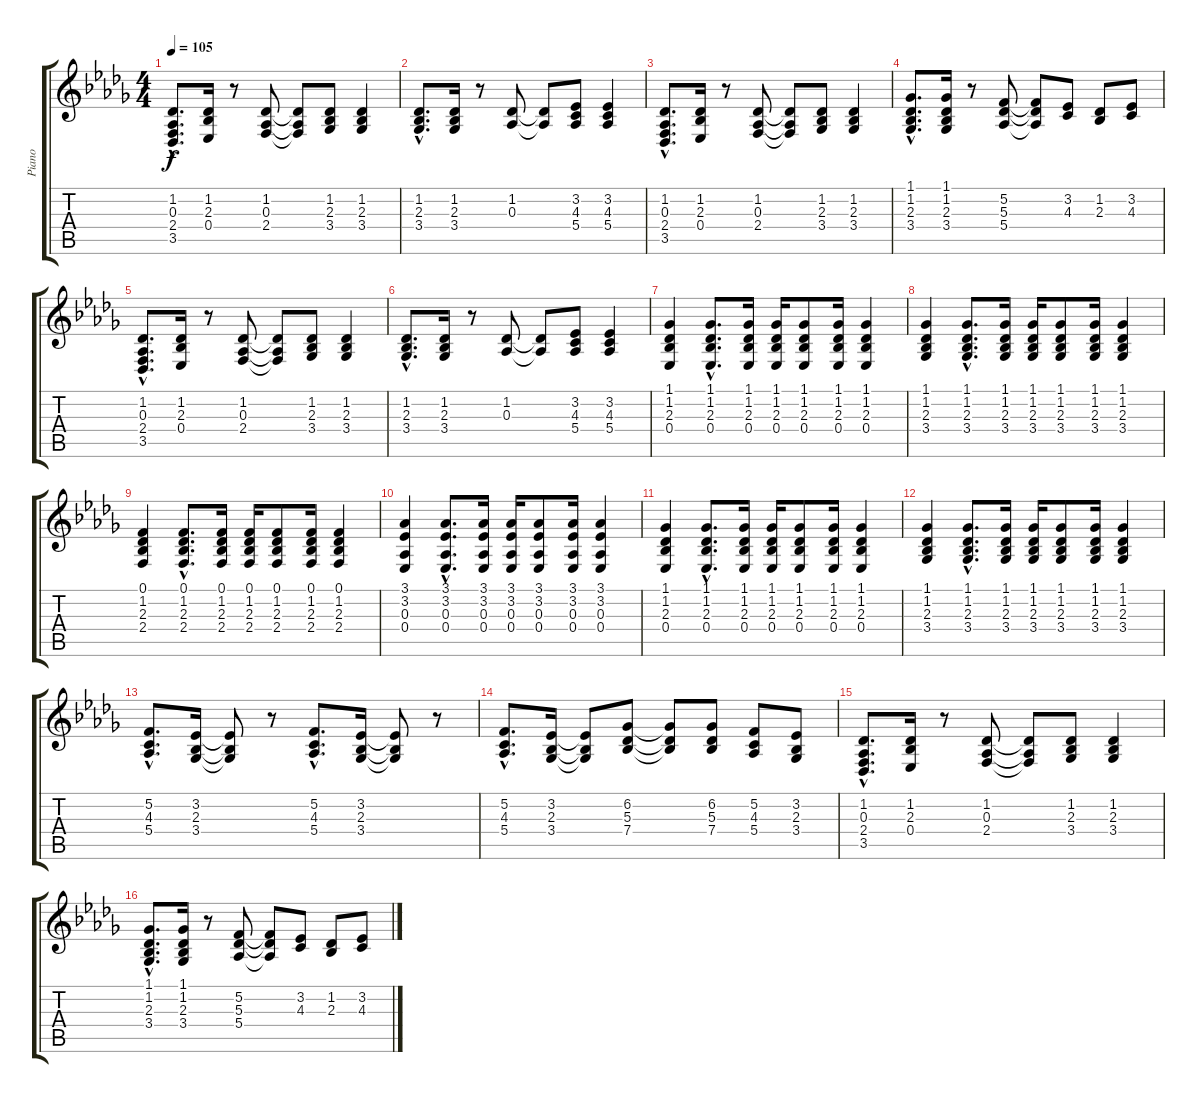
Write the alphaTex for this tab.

\track ("Piano" "Piano") {instrument brightacousticpiano}
\staff {score tabs}
\tuning (F4 C4 Ab3 Eb3 Bb2 F2) {hide}
\ts (4 4)
\tempo 105
\clef g2
\ks db
(1.2{hac} 0.3{hac} 2.4{hac} 3.5{hac}).8{d dy f} (1.2 2.3 0.4).16 r.8 (1.2 0.3 2.4).8 (1.2{t} 0.3{t} 2.4{t}).8 (1.2 2.3 3.4).8 (1.2 2.3 3.4).4 |
(1.2{hac} 2.3{hac} 3.4{hac}).8{d} (1.2 2.3 3.4).16 r.8 (1.2 0.3).8 (1.2{t} 0.3{t}).8 (3.2 4.3 5.4).8 (3.2 4.3 5.4).4 |
(1.2{hac} 0.3{hac} 2.4{hac} 3.5{hac}).8{d} (1.2 2.3 0.4).16 r.8 (1.2 0.3 2.4).8 (1.2{t} 0.3{t} 2.4{t}).8 (1.2 2.3 3.4).8 (1.2 2.3 3.4).4 |
(1.1{hac} 1.2{hac} 2.3{hac} 3.4{hac}).8{d} (1.1 1.2 2.3 3.4).16 r.8 (5.2 5.3 5.4).8 (5.2{t} 5.3{t} 5.4{t}).8 (3.2 4.3).8 (1.2 2.3).8 (3.2 4.3).8 |
(1.2{hac} 0.3{hac} 2.4{hac} 3.5{hac}).8{d} (1.2 2.3 0.4).16 r.8 (1.2 0.3 2.4).8 (1.2{t} 0.3{t} 2.4{t}).8 (1.2 2.3 3.4).8 (1.2 2.3 3.4).4 |
(1.2{hac} 2.3{hac} 3.4{hac}).8{d} (1.2 2.3 3.4).16 r.8 (1.2 0.3).8 (1.2{t} 0.3{t}).8 (3.2 4.3 5.4).8 (3.2 4.3 5.4).4 |
(1.1 1.2 2.3 0.4).4 (1.1{hac} 1.2{hac} 2.3{hac} 0.4{hac}).8{d} (1.1 1.2 2.3 0.4).16 (1.1 1.2 2.3 0.4).16 (1.1 1.2 2.3 0.4).8 (1.1 1.2 2.3 0.4).16 (1.1 1.2 2.3 0.4).4 |
(1.1 1.2 2.3 3.4).4 (1.1{hac} 1.2{hac} 2.3{hac} 3.4{hac}).8{d} (1.1 1.2 2.3 3.4).16 (1.1 1.2 2.3 3.4).16 (1.1 1.2 2.3 3.4).8 (1.1 1.2 2.3 3.4).16 (1.1 1.2 2.3 3.4).4 |
(0.1 1.2 2.3 2.4).4 (0.1{hac} 1.2{hac} 2.3{hac} 2.4{hac}).8{d} (0.1 1.2 2.3 2.4).16 (0.1 1.2 2.3 2.4).16 (0.1 1.2 2.3 2.4).8 (0.1 1.2 2.3 2.4).16 (0.1 1.2 2.3 2.4).4 |
(3.1 3.2 0.3 0.4).4 (3.1{hac} 3.2{hac} 0.3{hac} 0.4{hac}).8{d} (3.1 3.2 0.3 0.4).16 (3.1 3.2 0.3 0.4).16 (3.1 3.2 0.3 0.4).8 (3.1 3.2 0.3 0.4).16 (3.1 3.2 0.3 0.4).4 |
(1.1 1.2 2.3 0.4).4 (1.1{hac} 1.2{hac} 2.3{hac} 0.4{hac}).8{d} (1.1 1.2 2.3 0.4).16 (1.1 1.2 2.3 0.4).16 (1.1 1.2 2.3 0.4).8 (1.1 1.2 2.3 0.4).16 (1.1 1.2 2.3 0.4).4 |
(1.1 1.2 2.3 3.4).4 (1.1{hac} 1.2{hac} 2.3{hac} 3.4{hac}).8{d} (1.1 1.2 2.3 3.4).16 (1.1 1.2 2.3 3.4).16 (1.1 1.2 2.3 3.4).8 (1.1 1.2 2.3 3.4).16 (1.1 1.2 2.3 3.4).4 |
(5.2{hac} 4.3{hac} 5.4{hac}).8{d} (3.2 2.3 3.4).16 (3.2{t} 2.3{t} 3.4{t}).8 r.8 (5.2{hac} 4.3{hac} 5.4{hac}).8{d} (3.2 2.3 3.4).16 (3.2{t} 2.3{t} 3.4{t}).8 r.8 |
(5.2{hac} 4.3{hac} 5.4{hac}).8{d} (3.2 2.3 3.4).16 (3.2{t} 2.3{t} 3.4{t}).8 (6.2 5.3 7.4).8 (6.2{t} 5.3{t} 7.4{t}).8 (6.2 5.3 7.4).8 (5.2 4.3 5.4).8 (3.2 2.3 3.4).8 |
(1.2{hac} 0.3{hac} 2.4{hac} 3.5{hac}).8{d} (1.2 2.3 0.4).16 r.8 (1.2 0.3 2.4).8 (1.2{t} 0.3{t} 2.4{t}).8 (1.2 2.3 3.4).8 (1.2 2.3 3.4).4 |
(1.1{hac} 1.2{hac} 2.3{hac} 3.4{hac}).8{d} (1.1 1.2 2.3 3.4).16 r.8 (5.2 5.3 5.4).8 (5.2{t} 5.3{t} 5.4{t}).8 (3.2 4.3).8 (1.2 2.3).8 (3.2 4.3).8
